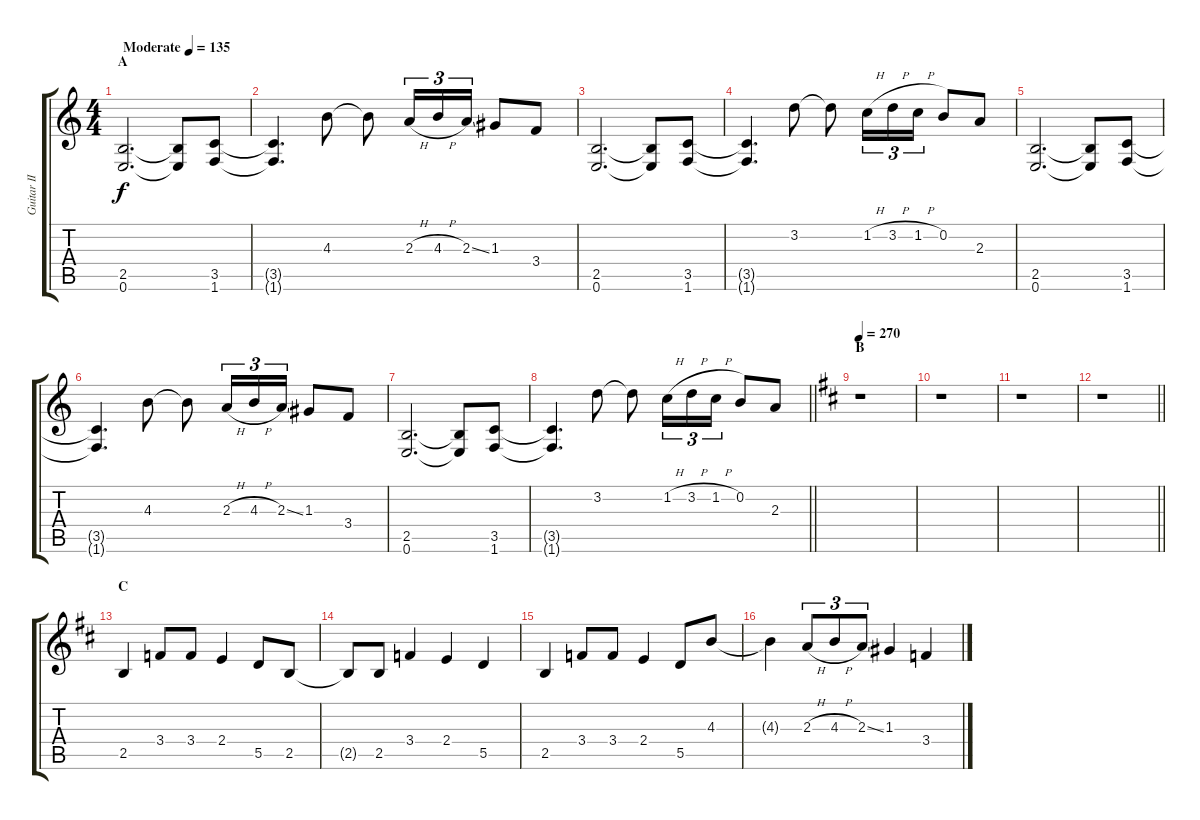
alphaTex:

\track ("Guitar II" "Guitar II") {instrument overdrivenguitar}
\staff {score tabs}
\tuning (E4 B3 G3 D3 A2 E2) {hide}
\ts (4 4)
\section ("" "A")
\tempo (135 "Moderate")
\clef g2
\ks c
(2.5 0.6).2{d dy f instrument overdrivenguitar} (2.5{t} 0.6{t}).8 (3.5 1.6).8 |
(3.5{t} 1.6{t}).4{d} 4.3.8 4.3{t}.8 2.3{h}.16{tu (3 2)} 4.3{h}.16{tu (3 2)} 2.3{ss}.16{tu (3 2)} 1.3.8 3.4.8 |
(2.5 0.6).2{d} (2.5{t} 0.6{t}).8 (3.5 1.6).8 |
(3.5{t} 1.6{t}).4{d} 3.2.8 3.2{t}.8 1.2{h}.16{tu (3 2)} 3.2{h}.16{tu (3 2)} 1.2{h}.16{tu (3 2)} 0.2.8 2.3.8 |
(2.5 0.6).2{d} (2.5{t} 0.6{t}).8 (3.5 1.6).8 |
(3.5{t} 1.6{t}).4{d} 4.3.8 4.3{t}.8 2.3{h}.16{tu (3 2)} 4.3{h}.16{tu (3 2)} 2.3{ss}.16{tu (3 2)} 1.3.8 3.4.8 |
(2.5 0.6).2{d} (2.5{t} 0.6{t}).8 (3.5 1.6).8 |
\barLineRight lightlight
(3.5{t} 1.6{t}).4{d} 3.2.8 3.2{t}.8 1.2{h}.16{tu (3 2)} 3.2{h}.16{tu (3 2)} 1.2{h}.16{tu (3 2)} 0.2.8 2.3.8 |
\section ("" "B")
\tempo 270
\ks d
r.1 |
r.1 |
r.1 |
\barLineRight lightlight
r.1 |
\section ("" "C")
2.5.4 3.4.8 3.4.8 2.4.4 5.5.8 2.5.8 |
2.5{t}.8 2.5.8 3.4.4 2.4.4 5.5.4 |
2.5.4 3.4.8 3.4.8 2.4.4 5.5.8 4.3.8 |
4.3{t}.4 2.3{h}.8{tu (3 2)} 4.3{h}.8{tu (3 2)} 2.3{ss}.8{tu (3 2)} 1.3.4 3.4.4
